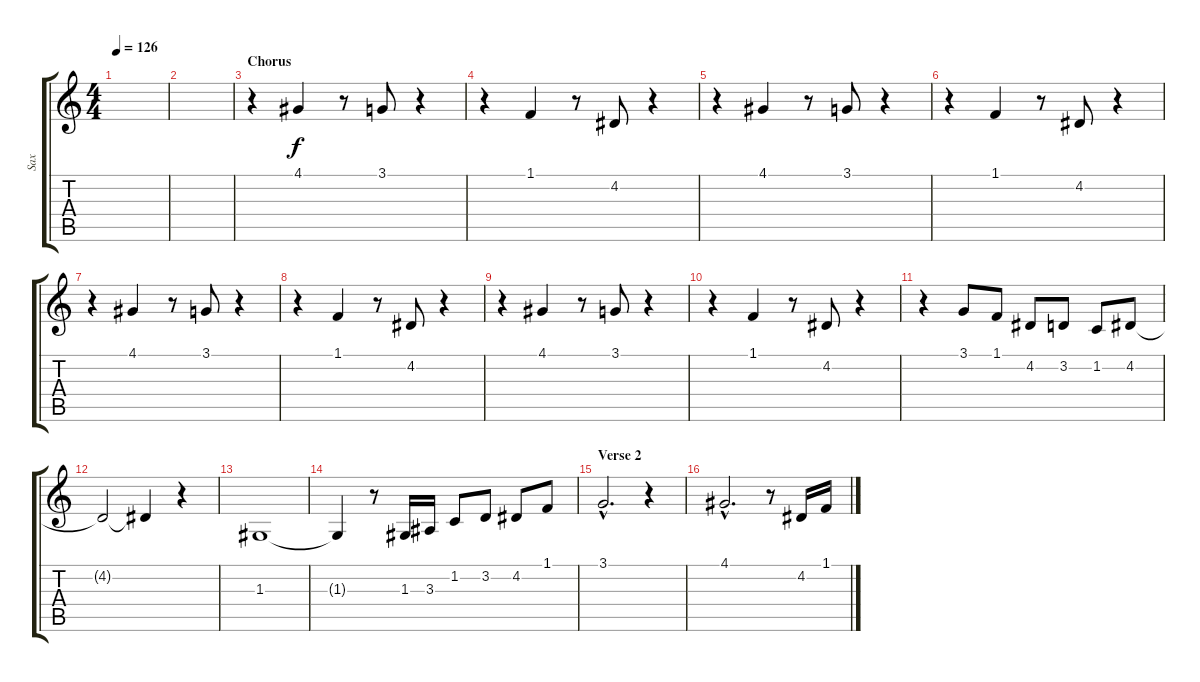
\track ("Sax" "Sax") {instrument tenorsax}
\staff {score tabs}
\tuning (E4 B3 G3 D3 A2 E2) {hide}
\ts (4 4)
\tempo 126
\clef g2
\ks c
|
|
\section ("" "Chorus")
r.4 4.1.4 r.8 3.1.8 r.4 |
r.4 1.1.4 r.8 4.2.8 r.4 |
r.4 4.1.4 r.8 3.1.8 r.4 |
r.4 1.1.4 r.8 4.2.8 r.4 |
r.4 4.1.4 r.8 3.1.8 r.4 |
r.4 1.1.4 r.8 4.2.8 r.4 |
r.4 4.1.4 r.8 3.1.8 r.4 |
r.4 1.1.4 r.8 4.2.8 r.4 |
r.4 3.1.8 1.1.8 4.2.8 3.2.8 1.2.8 4.2.8 |
4.2{t}.2 4.2{t}.4 r.4 |
1.3.1 |
1.3{t}.4 r.8 1.3.16 3.3.16 1.2.8 3.2.8 4.2.8 1.1.8 |
\section ("" "Verse 2")
3.1{hac}.2{d} r.4 |
4.1{hac}.2{d} r.8 4.2.16 1.1.16
